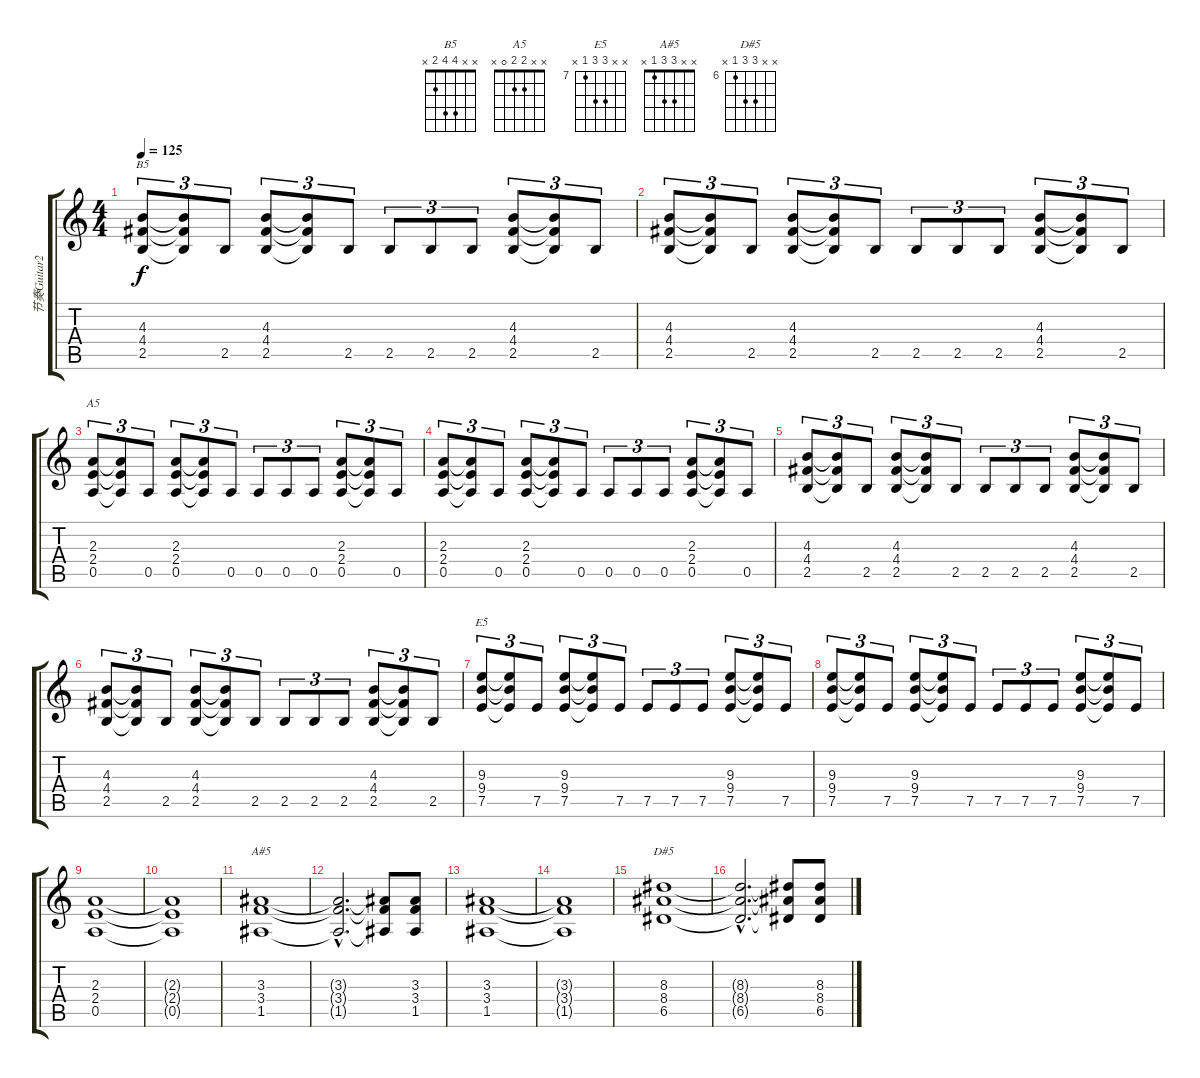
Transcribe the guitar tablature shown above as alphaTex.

\track ("节奏Guitar2" "节奏Guitar2") {instrument distortionguitar}
\staff {score tabs}
\tuning (E4 B3 G3 D3 A2 E2) {hide}
\chord ("B5" x x 4 4 2 x)
\chord ("A5" x x 2 2 0 x)
\chord ("E5" x x 9 9 7 x) {firstfret 7}
\chord ("A#5" x x 3 3 1 x)
\chord ("D#5" x x 8 8 6 x) {firstfret 6}
\ts (4 4)
\tempo 125
\clef g2
\ks c
(4.3 4.4 2.5).8{tu (3 2) ch "B5" dy f} (4.3{t} 4.4{t} 2.5{t}).8{tu (3 2)} 2.5.8{tu (3 2)} (4.3 4.4 2.5).8{tu (3 2)} (4.3{t} 4.4{t} 2.5{t}).8{tu (3 2)} 2.5.8{tu (3 2)} 2.5.8{tu (3 2)} 2.5.8{tu (3 2)} 2.5.8{tu (3 2)} (4.3 4.4 2.5).8{tu (3 2)} (4.3{t} 4.4{t} 2.5{t}).8{tu (3 2)} 2.5.8{tu (3 2)} |
(4.3 4.4 2.5).8{tu (3 2)} (4.3{t} 4.4{t} 2.5{t}).8{tu (3 2)} 2.5.8{tu (3 2)} (4.3 4.4 2.5).8{tu (3 2)} (4.3{t} 4.4{t} 2.5{t}).8{tu (3 2)} 2.5.8{tu (3 2)} 2.5.8{tu (3 2)} 2.5.8{tu (3 2)} 2.5.8{tu (3 2)} (4.3 4.4 2.5).8{tu (3 2)} (4.3{t} 4.4{t} 2.5{t}).8{tu (3 2)} 2.5.8{tu (3 2)} |
(2.3 2.4 0.5).8{tu (3 2) ch "A5"} (2.3{t} 2.4{t} 0.5{t}).8{tu (3 2)} 0.5.8{tu (3 2)} (2.3 2.4 0.5).8{tu (3 2)} (2.3{t} 2.4{t} 0.5{t}).8{tu (3 2)} 0.5.8{tu (3 2)} 0.5.8{tu (3 2)} 0.5.8{tu (3 2)} 0.5.8{tu (3 2)} (2.3 2.4 0.5).8{tu (3 2)} (2.3{t} 2.4{t} 0.5{t}).8{tu (3 2)} 0.5.8{tu (3 2)} |
(2.3 2.4 0.5).8{tu (3 2)} (2.3{t} 2.4{t} 0.5{t}).8{tu (3 2)} 0.5.8{tu (3 2)} (2.3 2.4 0.5).8{tu (3 2)} (2.3{t} 2.4{t} 0.5{t}).8{tu (3 2)} 0.5.8{tu (3 2)} 0.5.8{tu (3 2)} 0.5.8{tu (3 2)} 0.5.8{tu (3 2)} (2.3 2.4 0.5).8{tu (3 2)} (2.3{t} 2.4{t} 0.5{t}).8{tu (3 2)} 0.5.8{tu (3 2)} |
(4.3 4.4 2.5).8{tu (3 2)} (4.3{t} 4.4{t} 2.5{t}).8{tu (3 2)} 2.5.8{tu (3 2)} (4.3 4.4 2.5).8{tu (3 2)} (4.3{t} 4.4{t} 2.5{t}).8{tu (3 2)} 2.5.8{tu (3 2)} 2.5.8{tu (3 2)} 2.5.8{tu (3 2)} 2.5.8{tu (3 2)} (4.3 4.4 2.5).8{tu (3 2)} (4.3{t} 4.4{t} 2.5{t}).8{tu (3 2)} 2.5.8{tu (3 2)} |
(4.3 4.4 2.5).8{tu (3 2)} (4.3{t} 4.4{t} 2.5{t}).8{tu (3 2)} 2.5.8{tu (3 2)} (4.3 4.4 2.5).8{tu (3 2)} (4.3{t} 4.4{t} 2.5{t}).8{tu (3 2)} 2.5.8{tu (3 2)} 2.5.8{tu (3 2)} 2.5.8{tu (3 2)} 2.5.8{tu (3 2)} (4.3 4.4 2.5).8{tu (3 2)} (4.3{t} 4.4{t} 2.5{t}).8{tu (3 2)} 2.5.8{tu (3 2)} |
(9.3 9.4 7.5).8{tu (3 2) ch "E5"} (9.3{t} 9.4{t} 7.5{t}).8{tu (3 2)} 7.5.8{tu (3 2)} (9.3 9.4 7.5).8{tu (3 2)} (9.3{t} 9.4{t} 7.5{t}).8{tu (3 2)} 7.5.8{tu (3 2)} 7.5.8{tu (3 2)} 7.5.8{tu (3 2)} 7.5.8{tu (3 2)} (9.3 9.4 7.5).8{tu (3 2)} (9.3{t} 9.4{t} 7.5{t}).8{tu (3 2)} 7.5.8{tu (3 2)} |
(9.3 9.4 7.5).8{tu (3 2)} (9.3{t} 9.4{t} 7.5{t}).8{tu (3 2)} 7.5.8{tu (3 2)} (9.3 9.4 7.5).8{tu (3 2)} (9.3{t} 9.4{t} 7.5{t}).8{tu (3 2)} 7.5.8{tu (3 2)} 7.5.8{tu (3 2)} 7.5.8{tu (3 2)} 7.5.8{tu (3 2)} (9.3 9.4 7.5).8{tu (3 2)} (9.3{t} 9.4{t} 7.5{t}).8{tu (3 2)} 7.5.8{tu (3 2)} |
(2.3 2.4 0.5).1 |
(2.3{t} 2.4{t} 0.5{t}).1 |
(3.3 3.4 1.5).1{ch "A#5"} |
(3.3{hac t} 3.4{hac t} 1.5{hac t}).2{d} (3.3{t} 3.4{t} 1.5{t}).8 (3.3 3.4 1.5).8 |
(3.3 3.4 1.5).1 |
(3.3{t} 3.4{t} 1.5{t}).1 |
(8.3 8.4 6.5).1{ch "D#5"} |
(8.3{hac t} 8.4{hac t} 6.5{hac t}).2{d} (8.3{t} 8.4{t} 6.5{t}).8 (8.3 8.4 6.5).8
